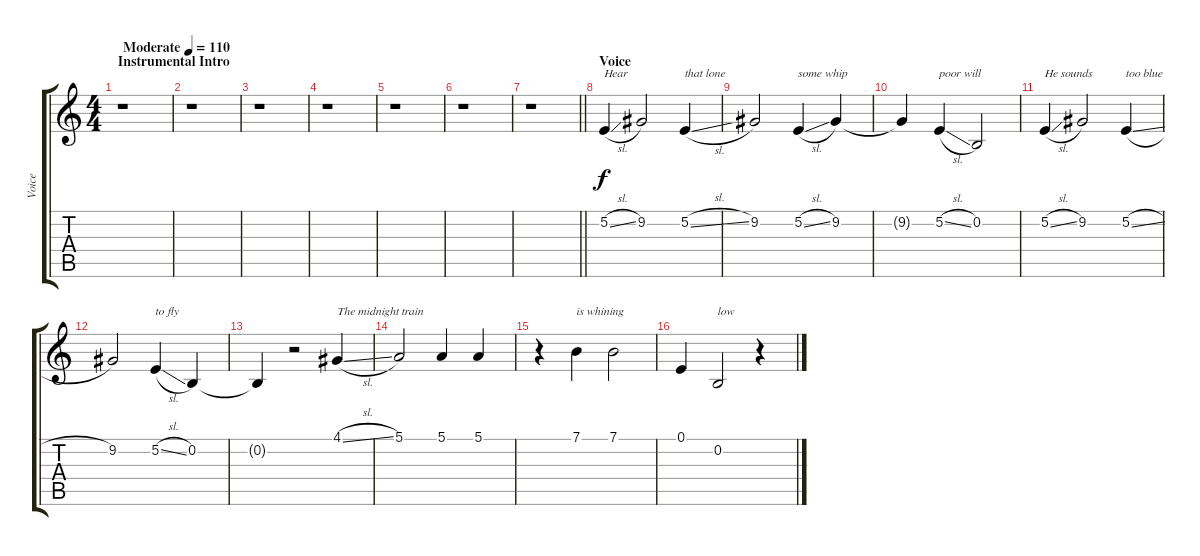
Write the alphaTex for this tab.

\track ("Voice" "Voice") {instrument bagpipe}
\staff {score tabs}
\tuning (E4 B3 G3 D3 A2 E2) {hide}
\ts (4 4)
\section ("" "Instrumental Intro")
\tempo (110 "Moderate")
\clef g2
\ks c
r.1{dy f instrument bagpipe} |
r.1 |
r.1 |
r.1 |
r.1 |
r.1 |
\barLineRight lightlight
r.1 |
\section ("" "Voice")
5.2{sl}.4{txt "Hear"} 9.2.2 5.2{sl}.4{txt "that lone"} |
9.2.2 5.2{sl}.4{txt "some whip"} 9.2.4 |
9.2{t}.4 5.2{sl}.4{txt "poor will "} 0.2.2 |
5.2{sl}.4{txt "He sounds"} 9.2.2 5.2{sl}.4{txt "too blue"} |
9.2.2 5.2{sl}.4{txt "to fly"} 0.2.4 |
0.2{t}.4 r.2 4.1{sl}.4{txt "The midnight train"} |
5.1.2 5.1.4 5.1.4 |
r.4 7.1.4{txt "is whining "} 7.1.2 |
0.1.4 0.2.2{txt "low"} r.4
